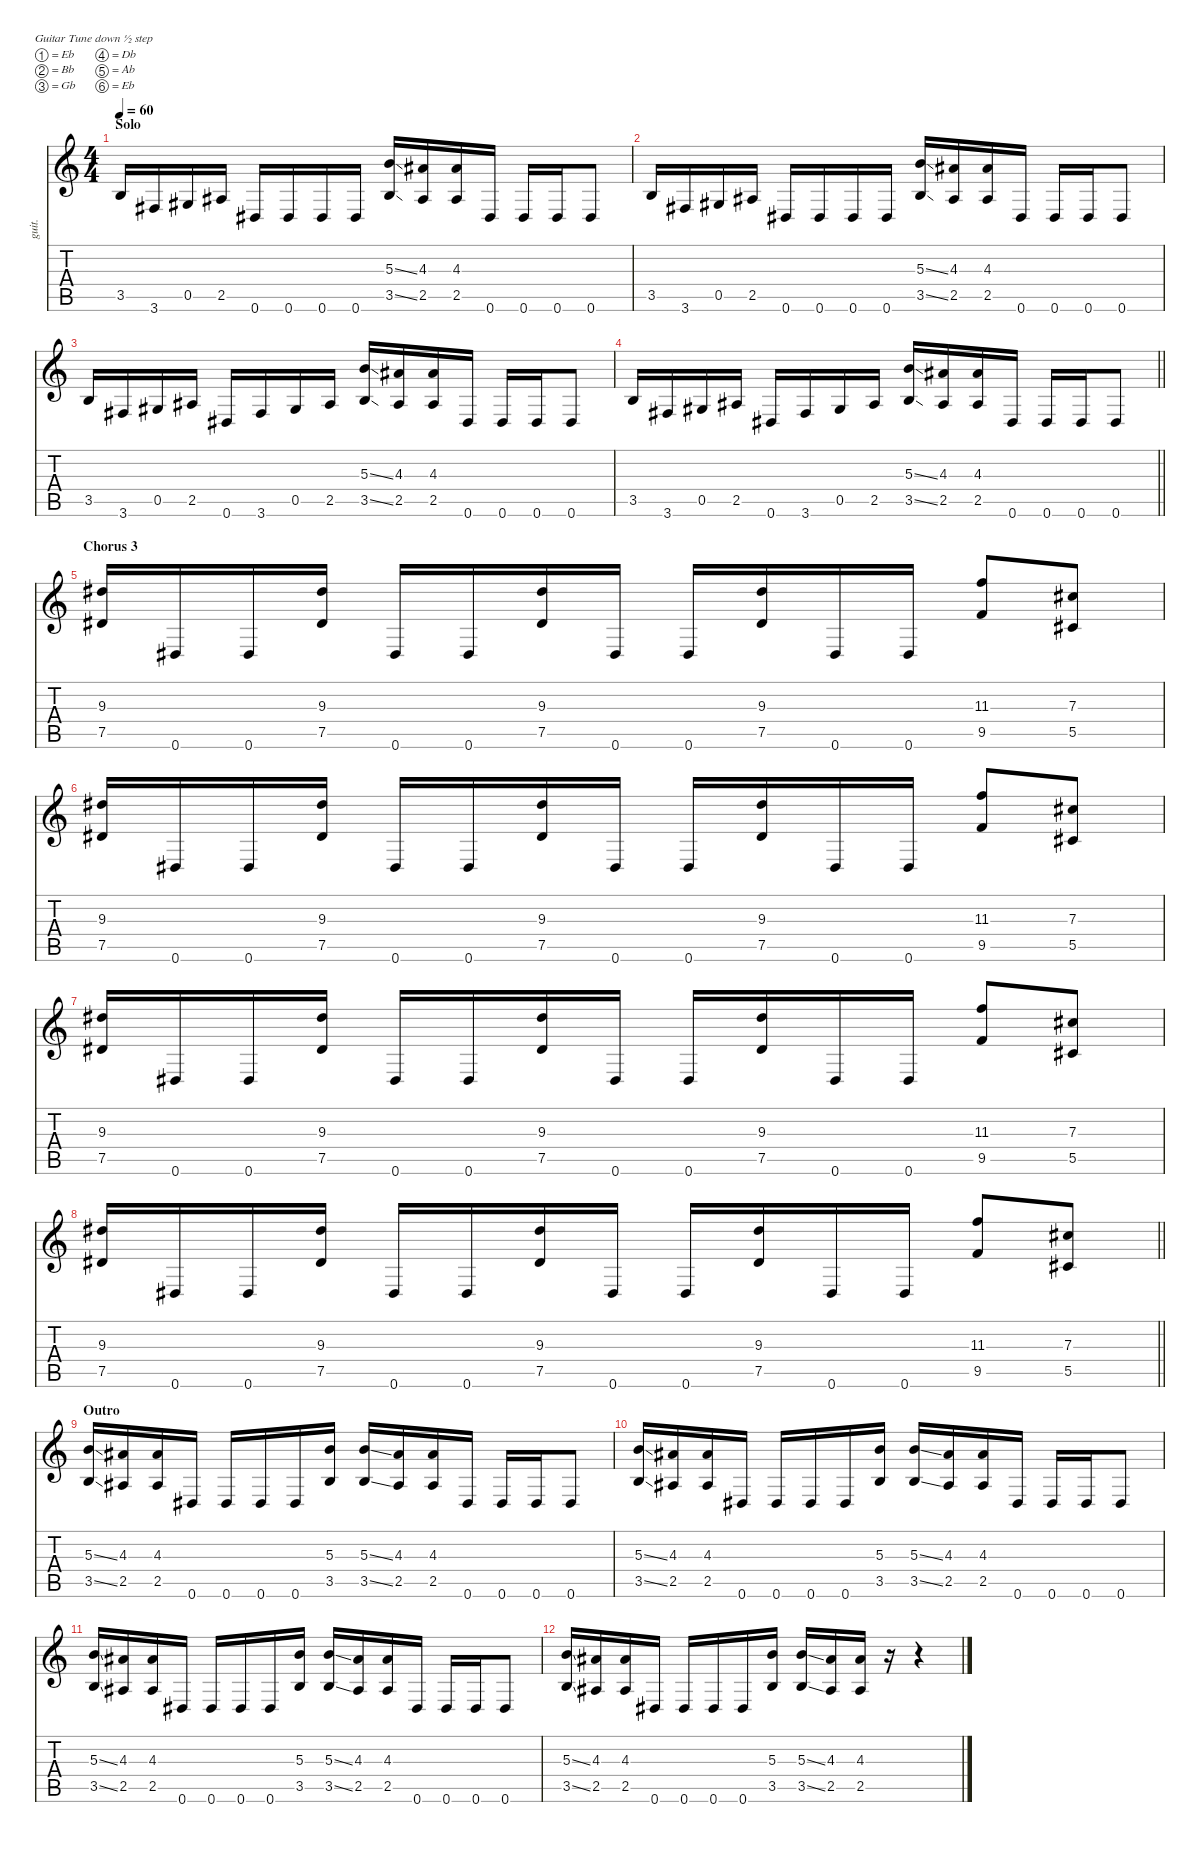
\defaultSystemsLayout 4
\hideDynamics
\bracketExtendMode nobrackets
\otherSystemsTrackNameOrientation horizontal
\track ("Guitar 2" "guit.") {defaultSystemsLayout 4 instrument distortionguitar}
\staff {score tabs}
\tuning (Eb4 Bb3 Gb3 Db3 Ab2 Eb2)
\ts (4 4)
\section ("" "Solo")
\tempo 60
\clef g2
\ks c
3.5.16{dy f beam Up} 3.6{acc #}.16{beam Up} 0.5{acc #}.16{beam Up} 2.5{acc #}.16{beam Up} 0.6{acc #}.16{beam Up} 0.6{acc #}.16{beam Up} 0.6{acc #}.16{beam Up} 0.6{acc #}.16{beam Up} (5.3{ss} 3.5{ss}).16{beam Up} (4.3{acc #} 2.5{acc #}).16{beam Up} (4.3{acc #} 2.5{acc #}).16{beam Up} 0.6{acc #}.16{beam Up} 0.6{acc #}.16{beam Up} 0.6{acc #}.16{beam Up} 0.6{acc #}.8{beam Up} |
3.5.16{beam Up} 3.6{acc #}.16{beam Up} 0.5{acc #}.16{beam Up} 2.5{acc #}.16{beam Up} 0.6{acc #}.16{beam Up} 0.6{acc #}.16{beam Up} 0.6{acc #}.16{beam Up} 0.6{acc #}.16{beam Up} (5.3{ss} 3.5{ss}).16{beam Up} (4.3{acc #} 2.5{acc #}).16{beam Up} (4.3{acc #} 2.5{acc #}).16{beam Up} 0.6{acc #}.16{beam Up} 0.6{acc #}.16{beam Up} 0.6{acc #}.16{beam Up} 0.6{acc #}.8{beam Up} |
3.5.16{beam Up} 3.6{acc #}.16{beam Up} 0.5{acc #}.16{beam Up} 2.5{acc #}.16{beam Up} 0.6{acc #}.16{beam Up} 3.6{acc #}.16{beam Up} 0.5{acc #}.16{beam Up} 2.5{acc #}.16{beam Up} (5.3{ss} 3.5{ss}).16{beam Up} (4.3{acc #} 2.5{acc #}).16{beam Up} (4.3{acc #} 2.5{acc #}).16{beam Up} 0.6{acc #}.16{beam Up} 0.6{acc #}.16{beam Up} 0.6{acc #}.16{beam Up} 0.6{acc #}.8{beam Up} |
\barLineRight lightlight
3.5.16{beam Up} 3.6{acc #}.16{beam Up} 0.5{acc #}.16{beam Up} 2.5{acc #}.16{beam Up} 0.6{acc #}.16{beam Up} 3.6{acc #}.16{beam Up} 0.5{acc #}.16{beam Up} 2.5{acc #}.16{beam Up} (5.3{ss} 3.5{ss}).16{beam Up} (4.3{acc #} 2.5{acc #}).16{beam Up} (4.3{acc #} 2.5{acc #}).16{beam Up} 0.6{acc #}.16{beam Up} 0.6{acc #}.16{beam Up} 0.6{acc #}.16{beam Up} 0.6{acc #}.8{beam Up} |
\section ("" "Chorus 3")
(9.3{acc #} 7.5{acc #}).16{beam Up} 0.6{acc #}.16{beam Up} 0.6{acc #}.16{beam Up} (9.3{acc #} 7.5{acc #}).16{beam Up} 0.6{acc #}.16{beam Up} 0.6{acc #}.16{beam Up} (9.3{acc #} 7.5{acc #}).16{beam Up} 0.6{acc #}.16{beam Up} 0.6{acc #}.16{beam Up} (9.3{acc #} 7.5{acc #}).16{beam Up} 0.6{acc #}.16{beam Up} 0.6{acc #}.16{beam Up} (11.3 9.5).8{beam Up} (7.3{acc #} 5.5{acc #}).8{beam Up} |
(9.3{acc #} 7.5{acc #}).16{beam Up} 0.6{acc #}.16{beam Up} 0.6{acc #}.16{beam Up} (9.3{acc #} 7.5{acc #}).16{beam Up} 0.6{acc #}.16{beam Up} 0.6{acc #}.16{beam Up} (9.3{acc #} 7.5{acc #}).16{beam Up} 0.6{acc #}.16{beam Up} 0.6{acc #}.16{beam Up} (9.3{acc #} 7.5{acc #}).16{beam Up} 0.6{acc #}.16{beam Up} 0.6{acc #}.16{beam Up} (11.3 9.5).8{beam Up} (7.3{acc #} 5.5{acc #}).8{beam Up} |
(9.3{acc #} 7.5{acc #}).16{beam Up} 0.6{acc #}.16{beam Up} 0.6{acc #}.16{beam Up} (9.3{acc #} 7.5{acc #}).16{beam Up} 0.6{acc #}.16{beam Up} 0.6{acc #}.16{beam Up} (9.3{acc #} 7.5{acc #}).16{beam Up} 0.6{acc #}.16{beam Up} 0.6{acc #}.16{beam Up} (9.3{acc #} 7.5{acc #}).16{beam Up} 0.6{acc #}.16{beam Up} 0.6{acc #}.16{beam Up} (11.3 9.5).8{beam Up} (7.3{acc #} 5.5{acc #}).8{beam Up} |
\barLineRight lightlight
(9.3{acc #} 7.5{acc #}).16{beam Up} 0.6{acc #}.16{beam Up} 0.6{acc #}.16{beam Up} (9.3{acc #} 7.5{acc #}).16{beam Up} 0.6{acc #}.16{beam Up} 0.6{acc #}.16{beam Up} (9.3{acc #} 7.5{acc #}).16{beam Up} 0.6{acc #}.16{beam Up} 0.6{acc #}.16{beam Up} (9.3{acc #} 7.5{acc #}).16{beam Up} 0.6{acc #}.16{beam Up} 0.6{acc #}.16{beam Up} (11.3 9.5).8{beam Up} (7.3{acc #} 5.5{acc #}).8{beam Up} |
\section ("" "Outro")
(5.3{ss} 3.5{ss}).16{beam Up} (4.3{acc #} 2.5{acc #}).16{beam Up} (4.3{acc #} 2.5{acc #}).16{beam Up} 0.6{acc #}.16{beam Up} 0.6{acc #}.16{beam Up} 0.6{acc #}.16{beam Up} 0.6{acc #}.16{beam Up} (5.3 3.5).16{beam Up} (5.3{ss} 3.5{ss}).16{beam Up} (4.3{acc #} 2.5{acc #}).16{beam Up} (4.3{acc #} 2.5{acc #}).16{beam Up} 0.6{acc #}.16{beam Up} 0.6{acc #}.16{beam Up} 0.6{acc #}.16{beam Up} 0.6{acc #}.8{beam Up} |
(5.3{ss} 3.5{ss}).16{beam Up} (4.3{acc #} 2.5{acc #}).16{beam Up} (4.3{acc #} 2.5{acc #}).16{beam Up} 0.6{acc #}.16{beam Up} 0.6{acc #}.16{beam Up} 0.6{acc #}.16{beam Up} 0.6{acc #}.16{beam Up} (5.3 3.5).16{beam Up} (5.3{ss} 3.5{ss}).16{beam Up} (4.3{acc #} 2.5{acc #}).16{beam Up} (4.3{acc #} 2.5{acc #}).16{beam Up} 0.6{acc #}.16{beam Up} 0.6{acc #}.16{beam Up} 0.6{acc #}.16{beam Up} 0.6{acc #}.8{beam Up} |
(5.3{ss} 3.5{ss}).16{beam Up} (4.3{acc #} 2.5{acc #}).16{beam Up} (4.3{acc #} 2.5{acc #}).16{beam Up} 0.6{acc #}.16{beam Up} 0.6{acc #}.16{beam Up} 0.6{acc #}.16{beam Up} 0.6{acc #}.16{beam Up} (5.3 3.5).16{beam Up} (5.3{ss} 3.5{ss}).16{beam Up} (4.3{acc #} 2.5{acc #}).16{beam Up} (4.3{acc #} 2.5{acc #}).16{beam Up} 0.6{acc #}.16{beam Up} 0.6{acc #}.16{beam Up} 0.6{acc #}.16{beam Up} 0.6{acc #}.8{beam Up} |
(5.3{ss} 3.5{ss}).16{beam Up} (4.3{acc #} 2.5{acc #}).16{beam Up} (4.3{acc #} 2.5{acc #}).16{beam Up} 0.6{acc #}.16{beam Up} 0.6{acc #}.16{beam Up} 0.6{acc #}.16{beam Up} 0.6{acc #}.16{beam Up} (5.3 3.5).16{beam Up} (5.3{ss} 3.5{ss}).16{beam Up} (4.3{acc #} 2.5{acc #}).16{beam Up} (4.3{acc #} 2.5{acc #}).16{beam Up} r.16{beam Up} r.4{beam Up}
